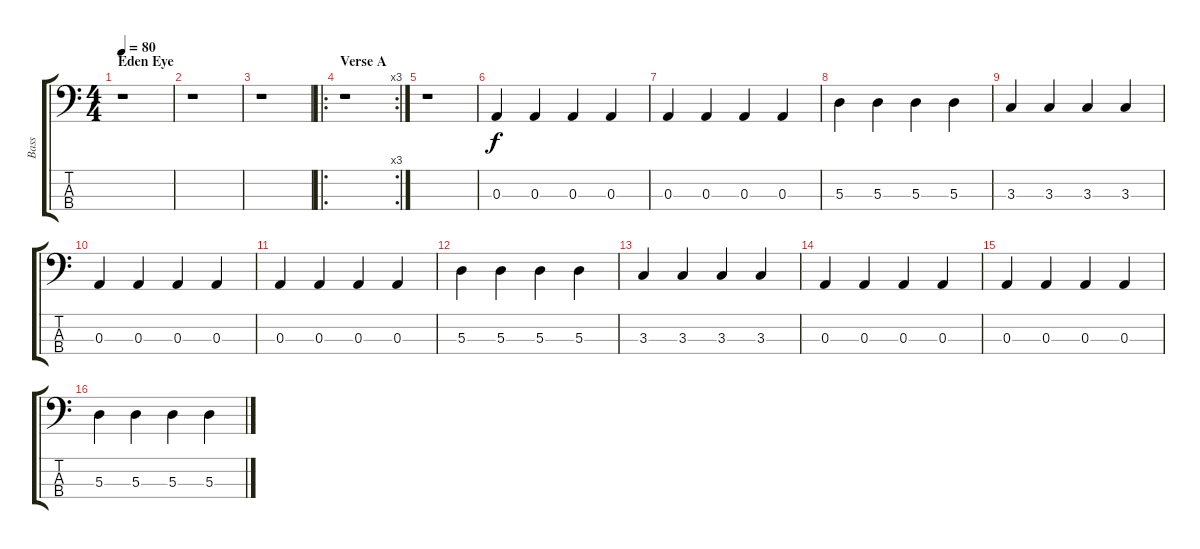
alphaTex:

\track ("Bass" "Bass") {instrument fretlessbass}
\staff {score tabs}
\tuning (G2 D2 A1 E1) {hide}
\ts (4 4)
\section ("" "Eden Eye")
\tempo 80
\clef f4
\ks c
r.1{dy f instrument fretlessbass} |
r.1 |
r.1 |
\ro
\rc 3
\section ("" "Verse A")
r.1 |
r.1 |
0.3.4 0.3.4 0.3.4 0.3.4 |
0.3.4 0.3.4 0.3.4 0.3.4 |
5.3.4 5.3.4 5.3.4 5.3.4 |
3.3.4 3.3.4 3.3.4 3.3.4 |
0.3.4 0.3.4 0.3.4 0.3.4 |
0.3.4 0.3.4 0.3.4 0.3.4 |
5.3.4 5.3.4 5.3.4 5.3.4 |
3.3.4 3.3.4 3.3.4 3.3.4 |
0.3.4 0.3.4 0.3.4 0.3.4 |
0.3.4 0.3.4 0.3.4 0.3.4 |
5.3.4 5.3.4 5.3.4 5.3.4
